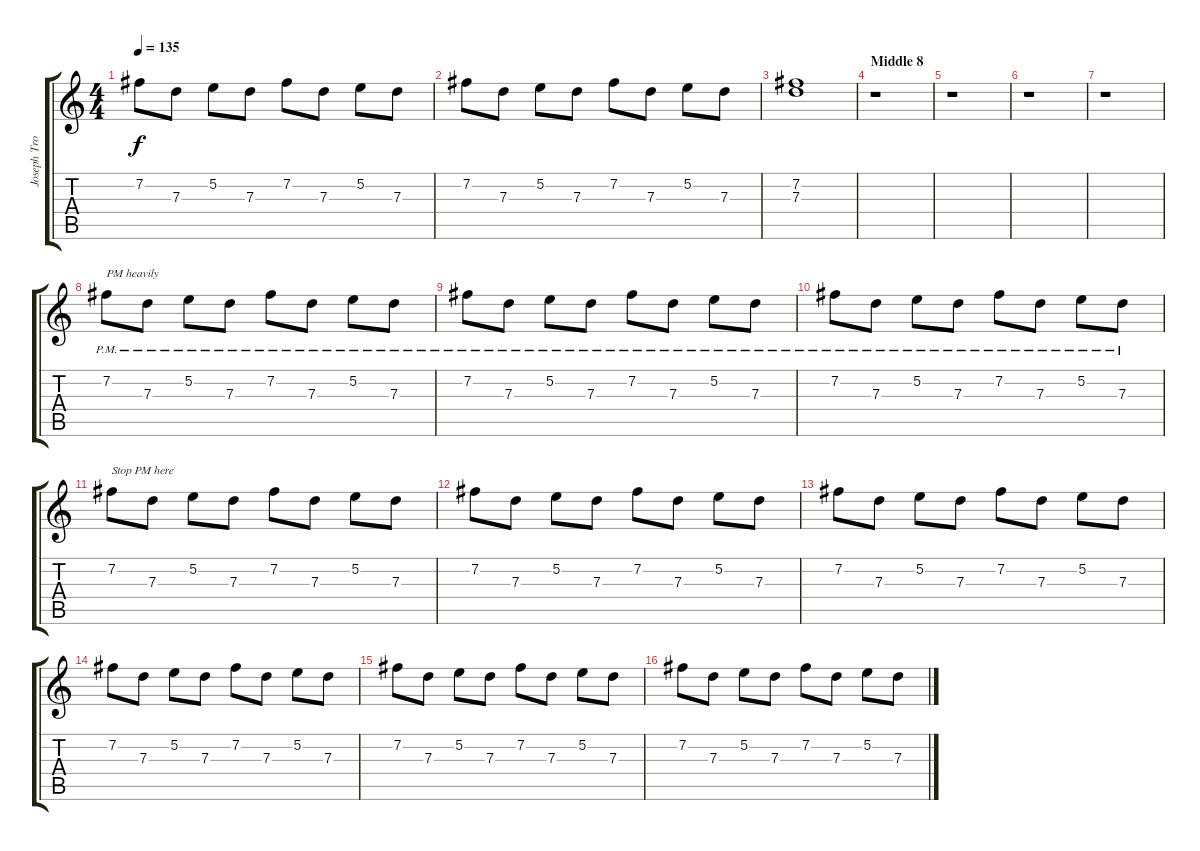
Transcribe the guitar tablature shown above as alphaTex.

\track ("Joseph Trohman (Lead Guitar)" "Joseph Tro") {instrument distortionguitar}
\staff {score tabs}
\tuning (E4 B3 G3 D3 A2 D2) {hide}
\ts (4 4)
\tempo 135
\clef g2
\ks c
7.2.8{dy f volume 11} 7.3.8 5.2.8 7.3.8 7.2.8 7.3.8 5.2.8 7.3.8 |
7.2.8{volume 11} 7.3.8 5.2.8 7.3.8 7.2.8 7.3.8 5.2.8 7.3.8 |
(7.2 7.3).1{volume 11} |
\section ("" "Middle 8")
r.1 |
r.1 |
r.1 |
r.1 |
7.2{pm}.8{txt "PM heavily" volume 11} 7.3{pm}.8 5.2{pm}.8 7.3{pm}.8 7.2{pm}.8 7.3{pm}.8 5.2{pm}.8 7.3{pm}.8 |
7.2{pm}.8{volume 11} 7.3{pm}.8 5.2{pm}.8 7.3{pm}.8 7.2{pm}.8 7.3{pm}.8 5.2{pm}.8 7.3{pm}.8 |
7.2{pm}.8{volume 11} 7.3{pm}.8 5.2{pm}.8 7.3{pm}.8 7.2{pm}.8 7.3{pm}.8 5.2{pm}.8 7.3{pm}.8 |
7.2.8{txt "Stop PM here" volume 11} 7.3.8 5.2.8 7.3.8 7.2.8 7.3.8 5.2.8 7.3.8 |
7.2.8{volume 11} 7.3.8 5.2.8 7.3.8 7.2.8 7.3.8 5.2.8 7.3.8 |
7.2.8{volume 11} 7.3.8 5.2.8 7.3.8 7.2.8 7.3.8 5.2.8 7.3.8 |
7.2.8{volume 11} 7.3.8 5.2.8 7.3.8 7.2.8 7.3.8 5.2.8 7.3.8 |
7.2.8{volume 11} 7.3.8 5.2.8 7.3.8 7.2.8 7.3.8 5.2.8 7.3.8 |
7.2.8{volume 11} 7.3.8 5.2.8 7.3.8 7.2.8 7.3.8 5.2.8 7.3.8
